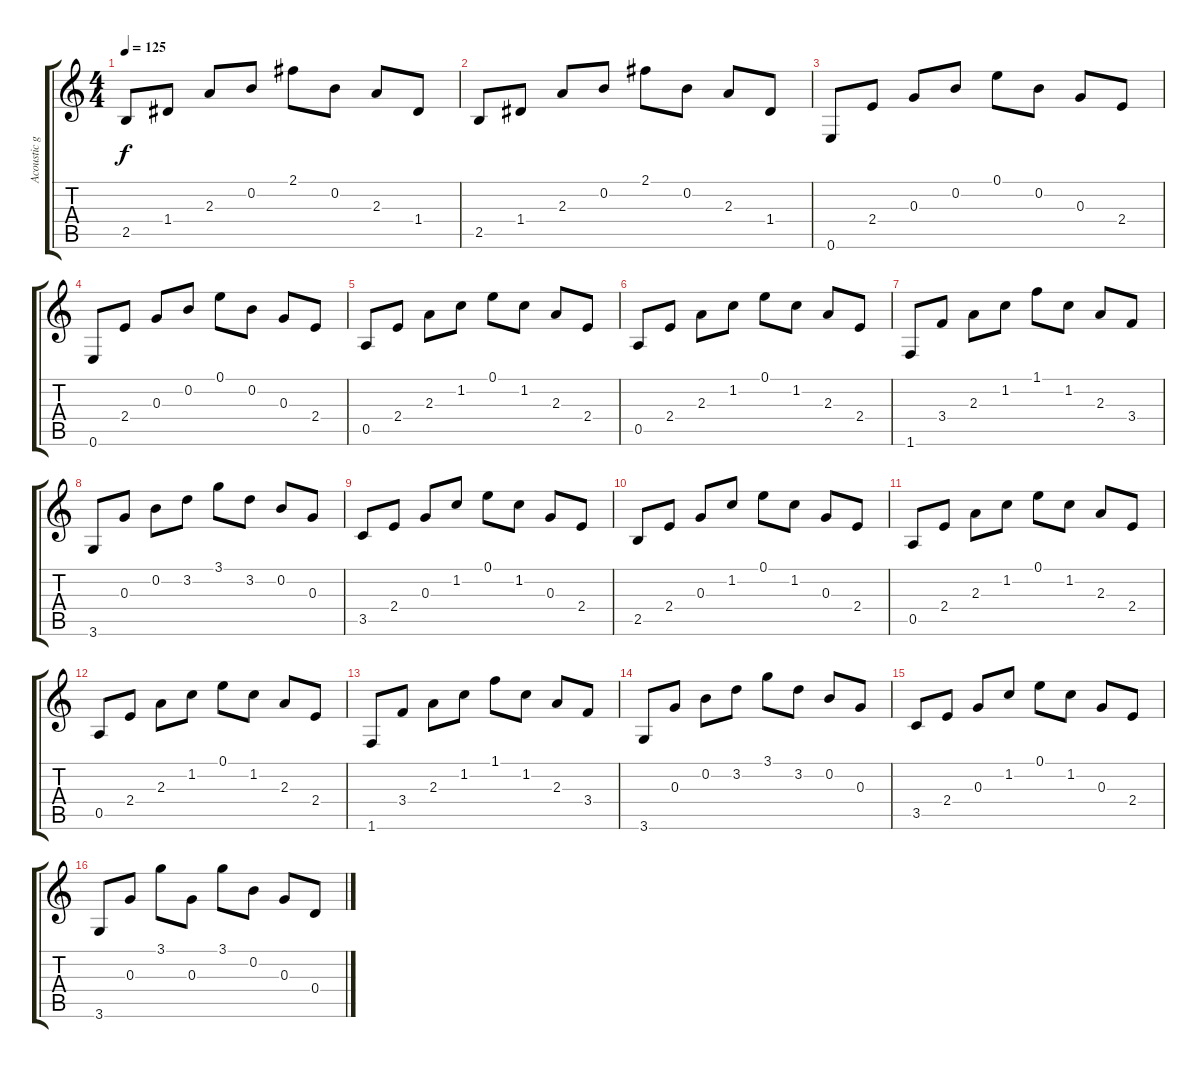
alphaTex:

\track ("Acoustic guitar I" "Acoustic g") {instrument acousticguitarsteel}
\staff {score tabs}
\tuning (E4 B3 G3 D3 A2 E2) {hide}
\ts (4 4)
\tempo 125
\clef g2
\ks c
2.5.8{dy f} 1.4.8 2.3.8 0.2.8 2.1.8 0.2.8 2.3.8 1.4.8 |
2.5.8 1.4.8 2.3.8 0.2.8 2.1.8 0.2.8 2.3.8 1.4.8 |
0.6.8 2.4.8 0.3.8 0.2.8 0.1.8 0.2.8 0.3.8 2.4.8 |
0.6.8 2.4.8 0.3.8 0.2.8 0.1.8 0.2.8 0.3.8 2.4.8 |
0.5.8 2.4.8 2.3.8 1.2.8 0.1.8 1.2.8 2.3.8 2.4.8 |
0.5.8 2.4.8 2.3.8 1.2.8 0.1.8 1.2.8 2.3.8 2.4.8 |
1.6.8 3.4.8 2.3.8 1.2.8 1.1.8 1.2.8 2.3.8 3.4.8 |
3.6.8 0.3.8 0.2.8 3.2.8 3.1.8 3.2.8 0.2.8 0.3.8 |
3.5.8 2.4.8 0.3.8 1.2.8 0.1.8 1.2.8 0.3.8 2.4.8 |
2.5.8 2.4.8 0.3.8 1.2.8 0.1.8 1.2.8 0.3.8 2.4.8 |
0.5.8 2.4.8 2.3.8 1.2.8 0.1.8 1.2.8 2.3.8 2.4.8 |
0.5.8 2.4.8 2.3.8 1.2.8 0.1.8 1.2.8 2.3.8 2.4.8 |
1.6.8 3.4.8 2.3.8 1.2.8 1.1.8 1.2.8 2.3.8 3.4.8 |
3.6.8 0.3.8 0.2.8 3.2.8 3.1.8 3.2.8 0.2.8 0.3.8 |
3.5.8 2.4.8 0.3.8 1.2.8 0.1.8 1.2.8 0.3.8 2.4.8 |
3.6.8 0.3.8 3.1.8 0.3.8 3.1.8 0.2.8 0.3.8 0.4.8
